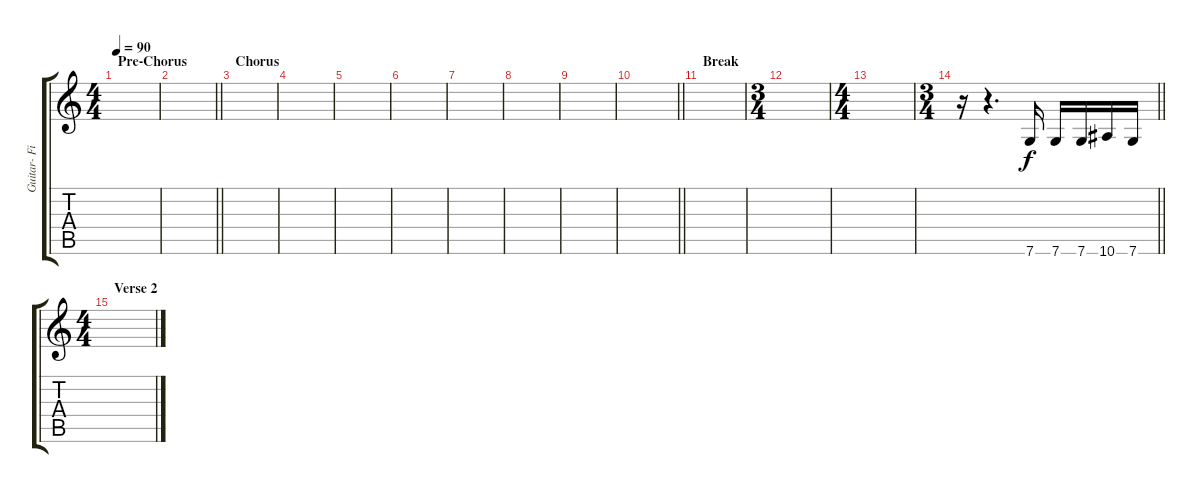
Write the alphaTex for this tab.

\track ("Guitar- Fills" "Guitar- Fi") {instrument overdrivenguitar}
\staff {score tabs}
\tuning (D4 A3 F3 C3 G2 C2) {hide}
\ts (4 4)
\section ("" "Pre-Chorus")
\tempo 90
\clef g2
\ks c
|
\barLineRight lightlight
|
\section ("" "Chorus")
|
|
|
|
|
|
|
\barLineRight lightlight
|
\section ("" "Break")
|
\ts (3 4)
|
\ts (4 4)
|
\ts (3 4)
\barLineRight lightlight
r.16 r.4{d} 7.6.16{volume 10 balance 2} 7.6.16 7.6.16 10.6.16 7.6.16 |
\ts (4 4)
\section ("" "Verse 2")
